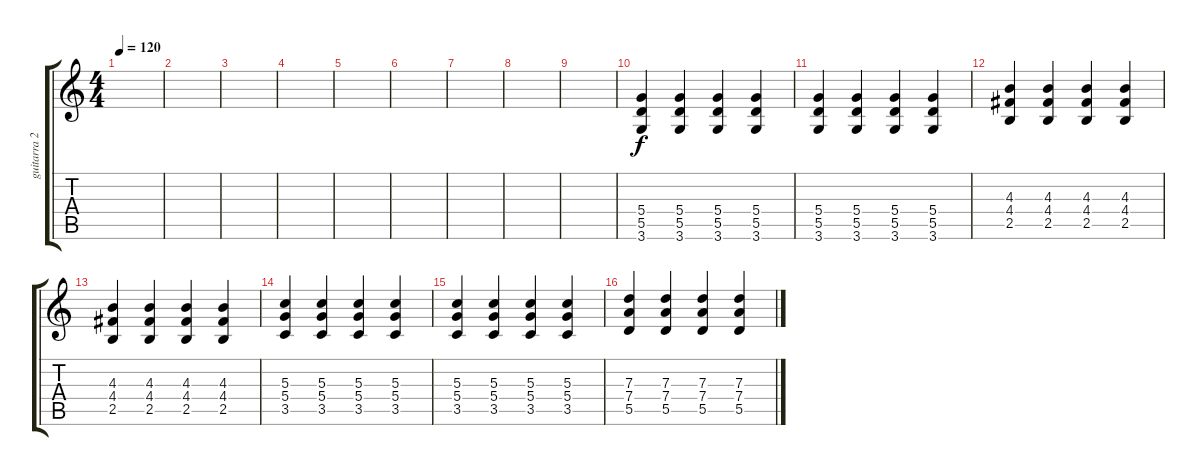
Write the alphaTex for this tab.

\track ("guitarra 2" "guitarra 2") {instrument overdrivenguitar}
\staff {score tabs}
\tuning (E4 B3 G3 D3 A2 E2) {hide}
\ts (4 4)
\tempo 120
\clef g2
\ks c
|
|
|
|
|
|
|
|
|
(5.4 5.5 3.6).4 (5.4 5.5 3.6).4 (5.4 5.5 3.6).4 (5.4 5.5 3.6).4 |
(5.4 5.5 3.6).4 (5.4 5.5 3.6).4 (5.4 5.5 3.6).4 (5.4 5.5 3.6).4 |
(4.3 4.4 2.5).4 (4.3 4.4 2.5).4 (4.3 4.4 2.5).4 (4.3 4.4 2.5).4 |
(4.3 4.4 2.5).4 (4.3 4.4 2.5).4 (4.3 4.4 2.5).4 (4.3 4.4 2.5).4 |
(5.3 5.4 3.5).4 (5.3 5.4 3.5).4 (5.3 5.4 3.5).4 (5.3 5.4 3.5).4 |
(5.3 5.4 3.5).4 (5.3 5.4 3.5).4 (5.3 5.4 3.5).4 (5.3 5.4 3.5).4 |
(7.3 7.4 5.5).4 (7.3 7.4 5.5).4 (7.3 7.4 5.5).4 (7.3 7.4 5.5).4
